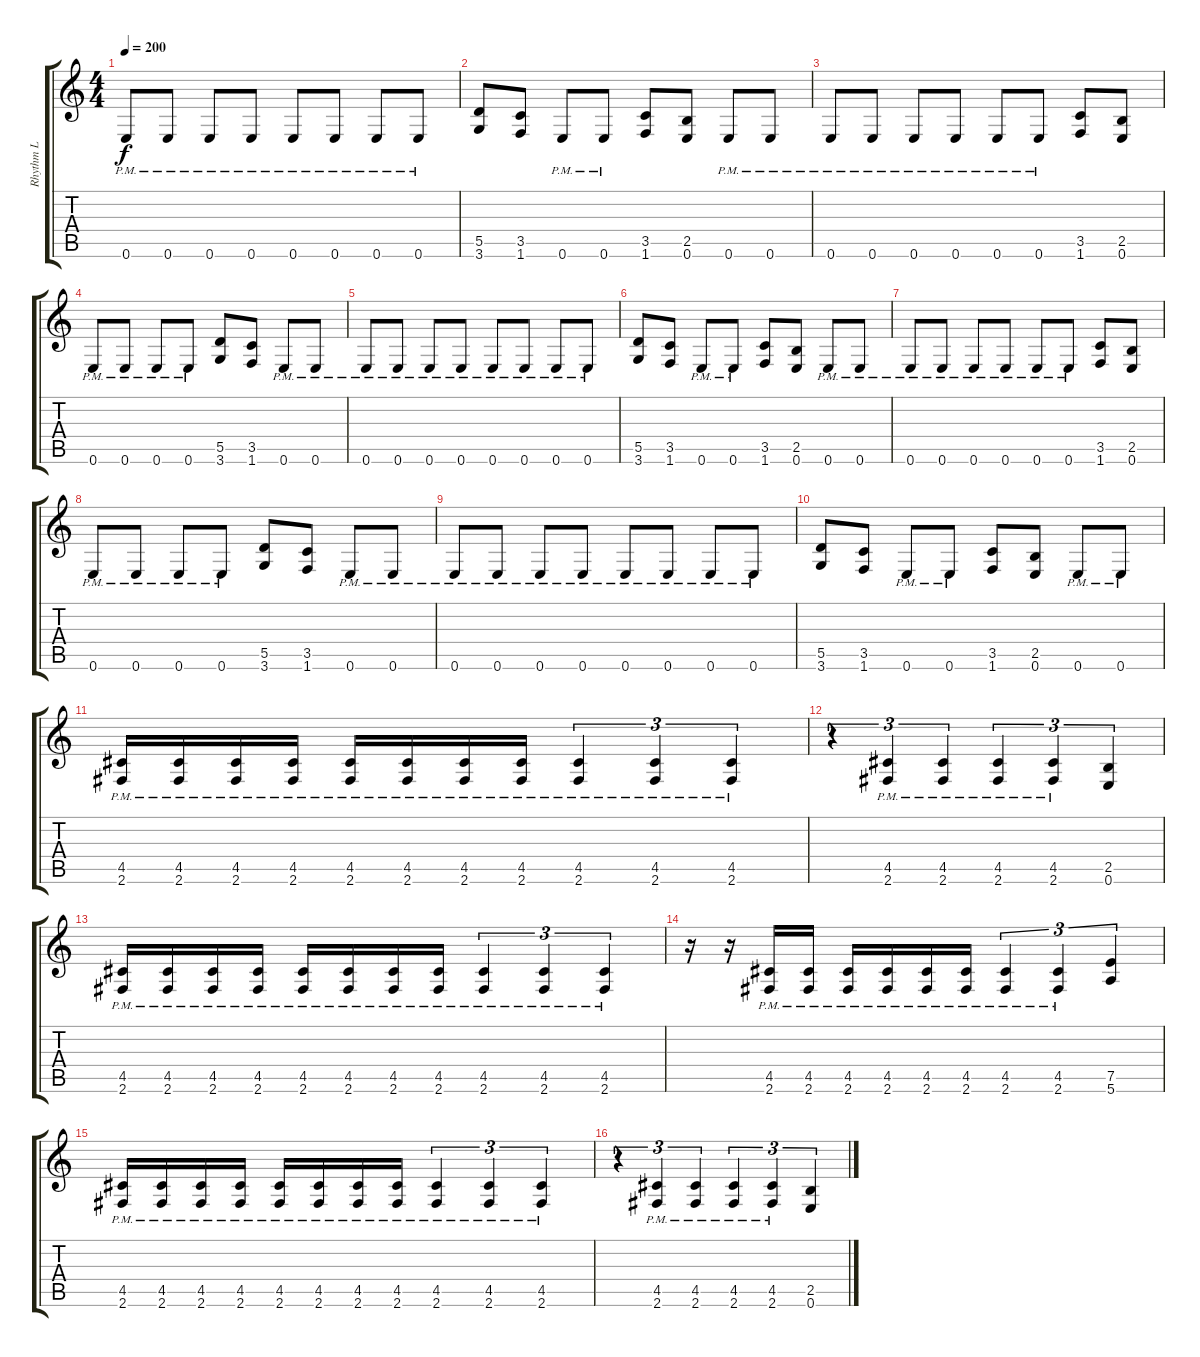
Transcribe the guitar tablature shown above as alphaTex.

\track ("Rhythm L" "Rhythm L") {instrument distortionguitar}
\staff {score tabs}
\tuning (E4 B3 G3 D3 A2 E2) {hide}
\ts (4 4)
\tempo 200
\clef g2
\ks c
0.6{pm}.8{dy f} 0.6{pm}.8 0.6{pm}.8 0.6{pm}.8 0.6{pm}.8 0.6{pm}.8 0.6{pm}.8 0.6{pm}.8 |
(5.5 3.6).8 (3.5 1.6).8 0.6{pm}.8 0.6{pm}.8 (3.5 1.6).8 (2.5 0.6).8 0.6{pm}.8 0.6{pm}.8 |
0.6{pm}.8 0.6{pm}.8 0.6{pm}.8 0.6{pm}.8 0.6{pm}.8 0.6{pm}.8 (3.5 1.6).8 (2.5 0.6).8 |
0.6{pm}.8 0.6{pm}.8 0.6{pm}.8 0.6{pm}.8 (5.5 3.6).8 (3.5 1.6).8 0.6{pm}.8 0.6{pm}.8 |
0.6{pm}.8 0.6{pm}.8 0.6{pm}.8 0.6{pm}.8 0.6{pm}.8 0.6{pm}.8 0.6{pm}.8 0.6{pm}.8 |
(5.5 3.6).8 (3.5 1.6).8 0.6{pm}.8 0.6{pm}.8 (3.5 1.6).8 (2.5 0.6).8 0.6{pm}.8 0.6{pm}.8 |
0.6{pm}.8 0.6{pm}.8 0.6{pm}.8 0.6{pm}.8 0.6{pm}.8 0.6{pm}.8 (3.5 1.6).8 (2.5 0.6).8 |
0.6{pm}.8 0.6{pm}.8 0.6{pm}.8 0.6{pm}.8 (5.5 3.6).8 (3.5 1.6).8 0.6{pm}.8 0.6{pm}.8 |
0.6{pm}.8 0.6{pm}.8 0.6{pm}.8 0.6{pm}.8 0.6{pm}.8 0.6{pm}.8 0.6{pm}.8 0.6{pm}.8 |
(5.5 3.6).8 (3.5 1.6).8 0.6{pm}.8 0.6{pm}.8 (3.5 1.6).8 (2.5 0.6).8 0.6{pm}.8 0.6{pm}.8 |
(4.5{pm} 2.6{pm}).16 (4.5{pm} 2.6{pm}).16 (4.5{pm} 2.6{pm}).16 (4.5{pm} 2.6{pm}).16 (4.5{pm} 2.6{pm}).16 (4.5{pm} 2.6{pm}).16 (4.5{pm} 2.6{pm}).16 (4.5{pm} 2.6{pm}).16 (4.5{pm} 2.6{pm}).4{tu (3 2)} (4.5{pm} 2.6{pm}).4{tu (3 2)} (4.5{pm} 2.6{pm}).4{tu (3 2)} |
r.4{tu (3 2)} (4.5{pm} 2.6{pm}).4{tu (3 2)} (4.5{pm} 2.6{pm}).4{tu (3 2)} (4.5{pm} 2.6{pm}).4{tu (3 2)} (4.5{pm} 2.6{pm}).4{tu (3 2)} (2.5 0.6).4{tu (3 2)} |
(4.5{pm} 2.6{pm}).16 (4.5{pm} 2.6{pm}).16 (4.5{pm} 2.6{pm}).16 (4.5{pm} 2.6{pm}).16 (4.5{pm} 2.6{pm}).16 (4.5{pm} 2.6{pm}).16 (4.5{pm} 2.6{pm}).16 (4.5{pm} 2.6{pm}).16 (4.5{pm} 2.6{pm}).4{tu (3 2)} (4.5{pm} 2.6{pm}).4{tu (3 2)} (4.5{pm} 2.6{pm}).4{tu (3 2)} |
r.16 r.16 (4.5{pm} 2.6{pm}).16 (4.5{pm} 2.6{pm}).16 (4.5{pm} 2.6{pm}).16 (4.5{pm} 2.6{pm}).16 (4.5{pm} 2.6{pm}).16 (4.5{pm} 2.6{pm}).16 (4.5{pm} 2.6{pm}).4{tu (3 2)} (4.5{pm} 2.6{pm}).4{tu (3 2)} (7.5 5.6).4{tu (3 2)} |
(4.5{pm} 2.6{pm}).16 (4.5{pm} 2.6{pm}).16 (4.5{pm} 2.6{pm}).16 (4.5{pm} 2.6{pm}).16 (4.5{pm} 2.6{pm}).16 (4.5{pm} 2.6{pm}).16 (4.5{pm} 2.6{pm}).16 (4.5{pm} 2.6{pm}).16 (4.5{pm} 2.6{pm}).4{tu (3 2)} (4.5{pm} 2.6{pm}).4{tu (3 2)} (4.5{pm} 2.6{pm}).4{tu (3 2)} |
r.4{tu (3 2)} (4.5{pm} 2.6{pm}).4{tu (3 2)} (4.5{pm} 2.6{pm}).4{tu (3 2)} (4.5{pm} 2.6{pm}).4{tu (3 2)} (4.5{pm} 2.6{pm}).4{tu (3 2)} (2.5 0.6).4{tu (3 2)}
